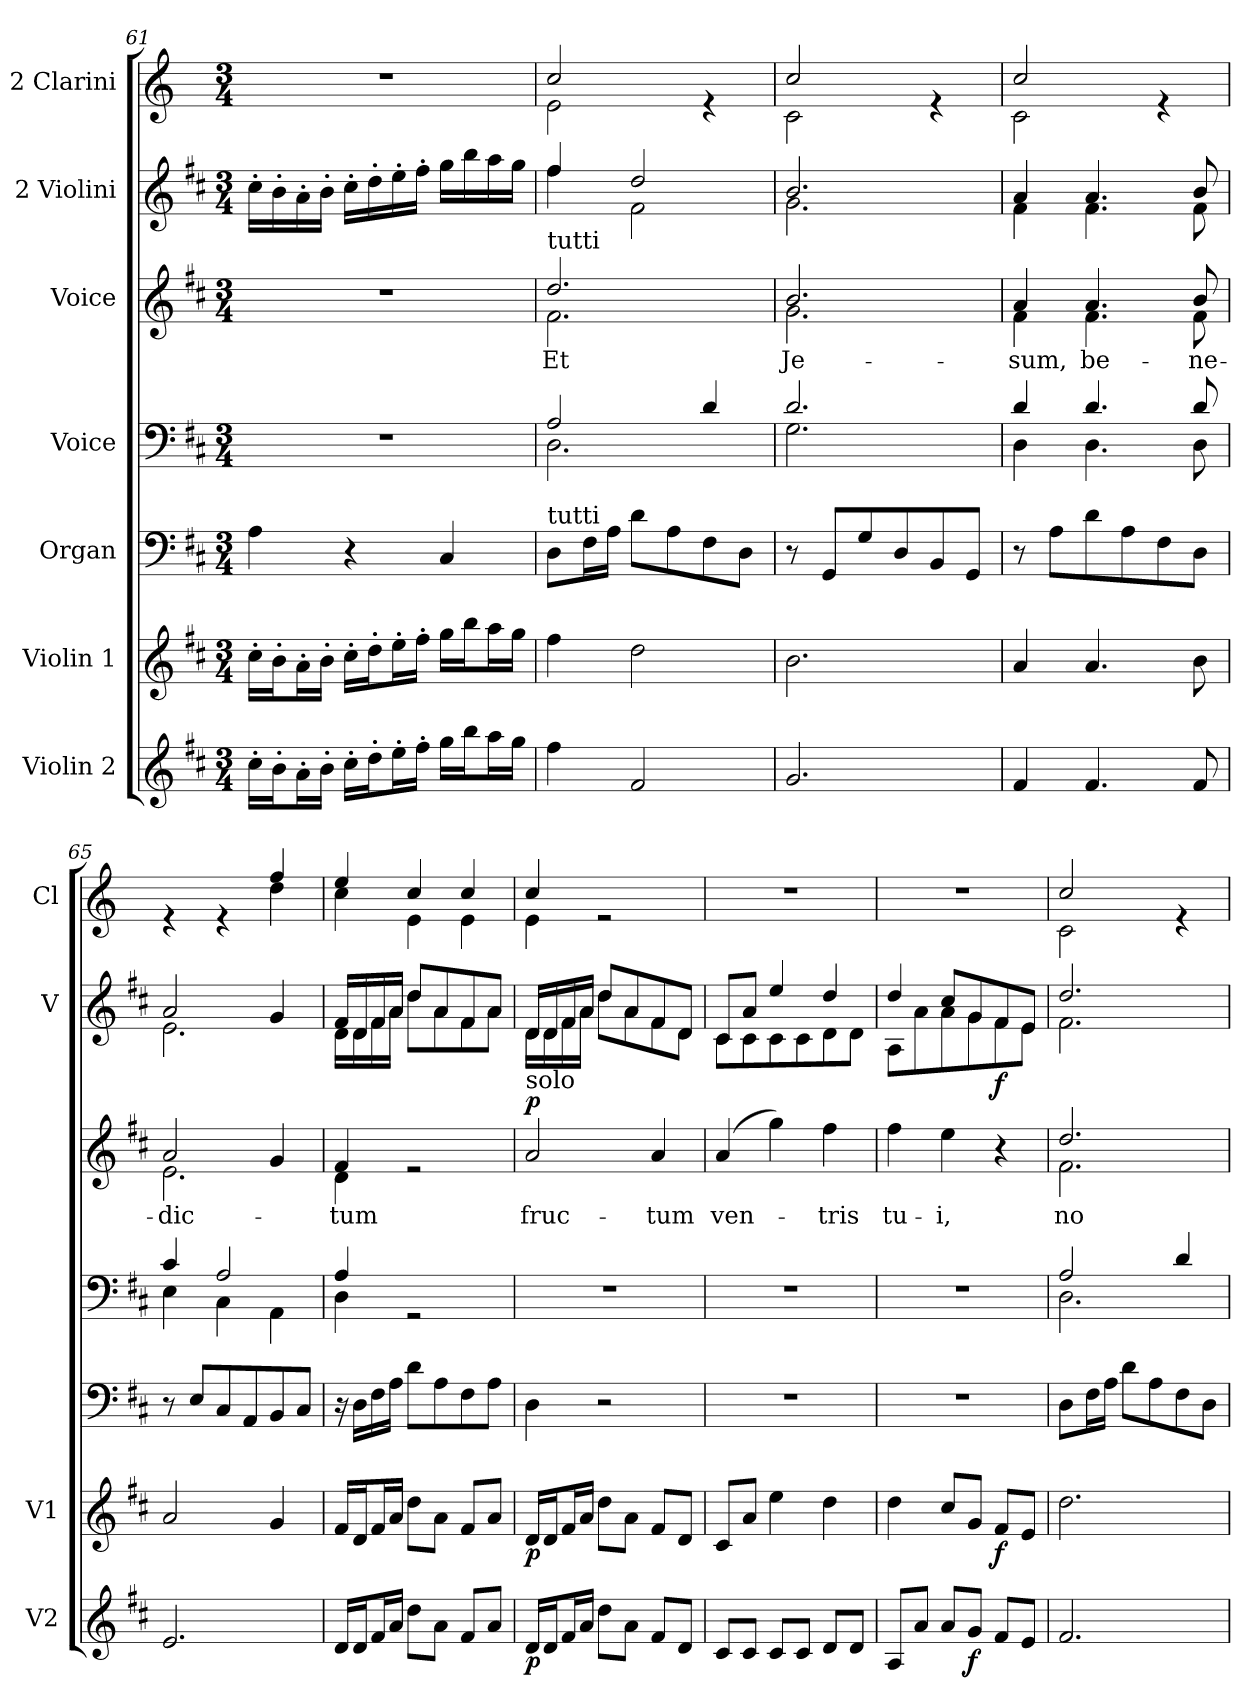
**kern	**dynam	**kern	**dynam	**kern	**kern	**kern	**text	**dynam	**kern	**dynam	**kern
*part7	*part7	*part6	*part6	*part5	*part4	*part3	*part3	*part3	*part2	*part2	*part1
*staff7	*staff7	*staff6	*staff6	*staff5	*staff4	*staff3	*staff3	*staff3	*staff2	*staff2	*staff1
*I"Violin 2	*	*I"Violin 1	*	*I"Organ	*I"Voice	*I"Voice	*	*	*I"2 Violini	*	*I"2 Clarini
*I'V2	*	*I'V1	*	*	*	*	*	*	*I'V	*	*I'Cl
*clefG2	*	*clefG2	*	*clefF4	*clefF4	*clefG2	*	*	*clefG2	*	*clefG2
*	*	*	*	*	*	*	*	*	*	*	*ITrd-1c-2
*k[f#c#]	*	*k[f#c#]	*	*k[f#c#]	*k[f#c#]	*k[f#c#]	*	*	*k[f#c#]	*	*k[f#c#]
*M3/4	*	*M3/4	*	*M3/4	*M3/4	*M3/4	*	*	*M3/4	*	*M3/4
=61	=61	=61	=61	=61	=61	=61	=61	=61	=61	=61	=61
16cc#'\LL	.	16cc#'\LL	.	4A\	2.r	2.r	.	.	16cc#'\LL	.	2.r
16b'\J	.	16b'\J	.	.	.	.	.	.	16b'\	.	.
16a'\L	.	16a'\L	.	.	.	.	.	.	16a'\	.	.
16b'\JJ	.	16b'\JJ	.	.	.	.	.	.	16b'\JJ	.	.
16cc#'\LL	.	16cc#'\LL	.	4r	.	.	.	.	16cc#'\LL	.	.
16dd'\J	.	16dd'\J	.	.	.	.	.	.	16dd'\	.	.
16ee'\L	.	16ee'\L	.	.	.	.	.	.	16ee'\	.	.
16ff#'\JJ	.	16ff#'\JJ	.	.	.	.	.	.	16ff#'\JJ	.	.
16gg\LL	.	16gg\LL	.	4C#/	.	.	.	.	16gg\LL	.	.
16bb\J	.	16bb\J	.	.	.	.	.	.	16bb\	.	.
16aa\L	.	16aa\L	.	.	.	.	.	.	16aa\	.	.
16gg\JJ	.	16gg\JJ	.	.	.	.	.	.	16gg\JJ	.	.
=62	=62	=62	=62	=62	=62	=62	=62	=62	=62	=62	=62
*	*	*	*	*	*^	*^	*	*	*	*	*
!	!	!	!	!	!	!	!LO:TX:a:t=tutti	!	!	!	!	!	!
!	!	!	!	!LO:TX:a:t=tutti	!	!	!	!	!	!	!	!	!
!	!	!	!	!	!	!	!	!	!LO:LY:b	!	!	!	!
*	*	*	*	*	*	*	*	*	*	*	*^	*	*^
4ff#\	.	4ff#\	.	8D\L	2A/	2.D\	2.dd/	2.f#\	Et	.	4ff#/	4ff#\	.	2dd/	2f#\
.	.	.	.	16F#\L	.	.	.	.	.	.	.	.	.	.	.
.	.	.	.	16A\JJ	.	.	.	.	.	.	.	.	.	.	.
2f#/	.	2dd\	.	8d\L	.	.	.	.	.	.	2dd/	2f#\	.	.	.
.	.	.	.	8A\	.	.	.	.	.	.	.	.	.	.	.
.	.	.	.	8F#\	4d/	.	.	.	.	.	.	.	.	4re	4ryy
.	.	.	.	8D\J	.	.	.	.	.	.	.	.	.	.	.
=63	=63	=63	=63	=63	=63	=63	=63	=63	=63	=63	=63	=63	=63	=63	=63
!	!	!	!	!	!	!	!	!	!LO:LY:b	!	!	!	!	!	!
2.g/	.	2.b\	.	8r	2.d/	2.G\	2.b/	2.g\	Je-	.	2.b/	2.g\	.	2dd/	2d\
.	.	.	.	8GG/L	.	.	.	.	.	.	.	.	.	.	.
.	.	.	.	8G/	.	.	.	.	.	.	.	.	.	.	.
.	.	.	.	8D/	.	.	.	.	.	.	.	.	.	.	.
.	.	.	.	8BB/	.	.	.	.	.	.	.	.	.	4re	4ryy
.	.	.	.	8GG/J	.	.	.	.	.	.	.	.	.	.	.
=64	=64	=64	=64	=64	=64	=64	=64	=64	=64	=64	=64	=64	=64	=64	=64
!	!	!	!	!	!	!	!	!	!LO:LY:b	!	!	!	!	!	!
4f#/	.	4a/	.	8r	4d/	4D\	4a/	4f#\	-sum,	.	4a/	4f#\	.	2dd/	2d\
.	.	.	.	8A\L	.	.	.	.	.	.	.	.	.	.	.
!	!	!	!	!	!	!	!	!	!LO:LY:b	!	!	!	!	!	!
4.f#/	.	4.a/	.	8d\	4.d/	4.D\	4.a/	4.f#\	be-	.	4.a/	4.f#\	.	.	.
.	.	.	.	8A\	.	.	.	.	.	.	.	.	.	.	.
.	.	.	.	8F#\	.	.	.	.	.	.	.	.	.	4re	4ryy
!	!	!	!	!	!	!	!	!	!LO:LY:b	!	!	!	!	!	!
8f#/	.	8b\	.	8D\J	8d/	8D\	8b/	8f#\	-ne-	.	8b/	8f#\	.	.	.
=65	=65	=65	=65	=65	=65	=65	=65	=65	=65	=65	=65	=65	=65	=65	=65
!	!	!	!	!	!	!	!	!	!LO:LY:b	!	!	!	!	!	!
2.e/	.	2a/	.	8r	4c#/	4E\	2a/	2.e\	-dic-	.	2a/	2.e\	.	4re	2ryy
.	.	.	.	8E/L	.	.	.	.	.	.	.	.	.	.	.
.	.	.	.	8C#/	2A/	4C#\	.	.	.	.	.	.	.	4re	.
.	.	.	.	8AA/	.	.	.	.	.	.	.	.	.	.	.
.	.	4g/	.	8BB/	.	4AA\	4g/	.	.	.	4g/	.	.	4gg/	4ee\
.	.	.	.	8C#/J	.	.	.	.	.	.	.	.	.	.	.
!!LO:PB:g=z	!!
=66	=66	=66	=66	=66	=66	=66	=66	=66	=66	=66	=66	=66	=66	=66	=66
!	!	!	!	!	!	!	!	!	!LO:LY:b	!	!	!	!	!	!
16d/LL	.	16f#/LL	.	16r	4A/	4D\	4f#/	4d\	-tum	.	16f#/LL	16d\LL	.	4ff#/	4dd\
16d/J	.	16d/J	.	16D\LL	.	.	.	.	.	.	16d/	16d\	.	.	.
16f#/L	.	16f#/L	.	16F#\	.	.	.	.	.	.	16f#/	16f#\	.	.	.
16a/JJ	.	16a/JJ	.	16A\JJ	.	.	.	.	.	.	16a/JJ	16a\JJ	.	.	.
8dd\L	.	8dd\L	.	8d\L	2rGG	2ryy	2re	2ryy	.	.	8dd/L	8dd\L	.	4dd/	4f#\
8a\J	.	8a\J	.	8A\	.	.	.	.	.	.	8a/	8a\	.	.	.
8f#/L	.	8f#/L	.	8F#\	.	.	.	.	.	.	8f#/	8f#\	.	4dd/	4f#\
8a/J	.	8a/J	.	8A\J	.	.	.	.	.	.	8a/J	8a\J	.	.	.
*	*	*	*	*	*v	*v	*	*	*	*	*	*	*	*	*
*	*	*	*	*	*	*v	*v	*	*	*	*	*	*	*
=67	=67	=67	=67	=67	=67	=67	=67	=67	=67	=67	=67	=67	=67
!	!	!	!	!	!	!LO:TX:a:t=solo	!	!	!	!	!	!	!
!	!LO:DY:b	!	!LO:DY:b	!	!	!	!LO:LY:b	!LO:DY:a	!	!	!	!	!
16d/LL	p	16d/LL	p	4D\	2.r	2a/	fruc-	p	16d/LL	16d\LL	.	4dd/	4f#\
16d/J	.	16d/J	.	.	.	.	.	.	16d/	16d\	.	.	.
16f#/L	.	16f#/L	.	.	.	.	.	.	16f#/	16f#\	.	.	.
16a/JJ	.	16a/JJ	.	.	.	.	.	.	16a/JJ	16a\JJ	.	.	.
8dd\L	.	8dd\L	.	2r	.	.	.	.	8dd/L	8dd\L	.	2re	2ryy
8a\J	.	8a\J	.	.	.	.	.	.	8a/	8a\	.	.	.
!	!	!	!	!	!	!	!LO:LY:b	!	!	!	!	!	!
8f#/L	.	8f#/L	.	.	.	4a/	-tum	.	8f#/	8f#\	.	.	.
8d/J	.	8d/J	.	.	.	.	.	.	8d/J	8d\J	.	.	.
*	*	*	*	*	*	*	*	*	*	*	*	*v	*v
=68	=68	=68	=68	=68	=68	=68	=68	=68	=68	=68	=68	=68
!	!	!	!	!	!	!	!LO:LY:b	!	!	!	!	!
8c#/L	.	8c#/L	.	2.r	2.r	(4a/	ven-	.	8c#/L	8c#\L	.	2.r
8c#/J	.	8a/J	.	.	.	.	.	.	8a/J	8c#\	.	.
8c#/L	.	4ee\	.	.	.	4gg\)	.	.	4ee/	8c#\	.	.
8c#/J	.	.	.	.	.	.	.	.	.	8c#\	.	.
!	!	!	!	!	!	!	!LO:LY:b	!	!	!	!	!
8d/L	.	4dd\	.	.	.	4ff#\	-tris	.	4dd/	8d\	.	.
8d/J	.	.	.	.	.	.	.	.	.	8d\J	.	.
=69	=69	=69	=69	=69	=69	=69	=69	=69	=69	=69	=69	=69
!	!	!	!	!	!	!	!LO:LY:b	!	!	!	!	!
8A/L	.	4dd\	.	2.r	2.r	4ff#\	tu-	.	4dd/	8A\L	.	2.r
8a/J	.	.	.	.	.	.	.	.	.	8a\	.	.
!	!	!	!	!	!	!	!LO:LY:b	!	!	!	!	!
8a/L	.	8cc#/L	.	.	.	4ee\	-i,	.	8cc#/L	8a\	.	.
!	!LO:DY:b	!	!	!	!	!	!	!	!	!	!	!
8g/J	f	8g/J	.	.	.	.	.	.	8g/	8g\	.	.
!	!	!	!LO:DY:b	!	!	!	!	!	!	!	!LO:DY:b	!
8f#/L	.	8f#/L	f	.	.	4r	.	.	8f#/	8f#\	f	.
8e/J	.	8e/J	.	.	.	.	.	.	8e/J	8e\J	.	.
=70	=70	=70	=70	=70	=70	=70	=70	=70	=70	=70	=70	=70
*	*	*	*	*	*^	*	*	*	*	*	*	*
!	!	!	!	!	!	!	!LO:TX:a:t=tutti	!	!	!	!	!	!
!	!	!	!	!	!	!	!	!LO:LY:b	!	!	!	!	!
*	*	*	*	*	*	*	*^	*	*	*	*	*	*^
2.f#/	.	2.dd\	.	8D\L	2A/	2.D\	2.dd/	2.f#\	no-	.	2.dd/	2.f#\	.	2dd/	2d\
.	.	.	.	16F#\L	.	.	.	.	.	.	.	.	.	.	.
.	.	.	.	16A\JJ	.	.	.	.	.	.	.	.	.	.	.
.	.	.	.	8d\L	.	.	.	.	.	.	.	.	.	.	.
.	.	.	.	8A\	.	.	.	.	.	.	.	.	.	.	.
.	.	.	.	8F#\	4d/	.	.	.	.	.	.	.	.	4re	4ryy
.	.	.	.	8D\J	.	.	.	.	.	.	.	.	.	.	.
*	*	*	*	*	*v	*v	*	*	*	*	*v	*v	*	*v	*v
*	*	*	*	*	*	*v	*v	*	*	*	*	*
=	=	=	=	=	=	=	=	=	=	=	=
*-	*-	*-	*-	*-	*-	*-	*-	*-	*-	*-	*-
